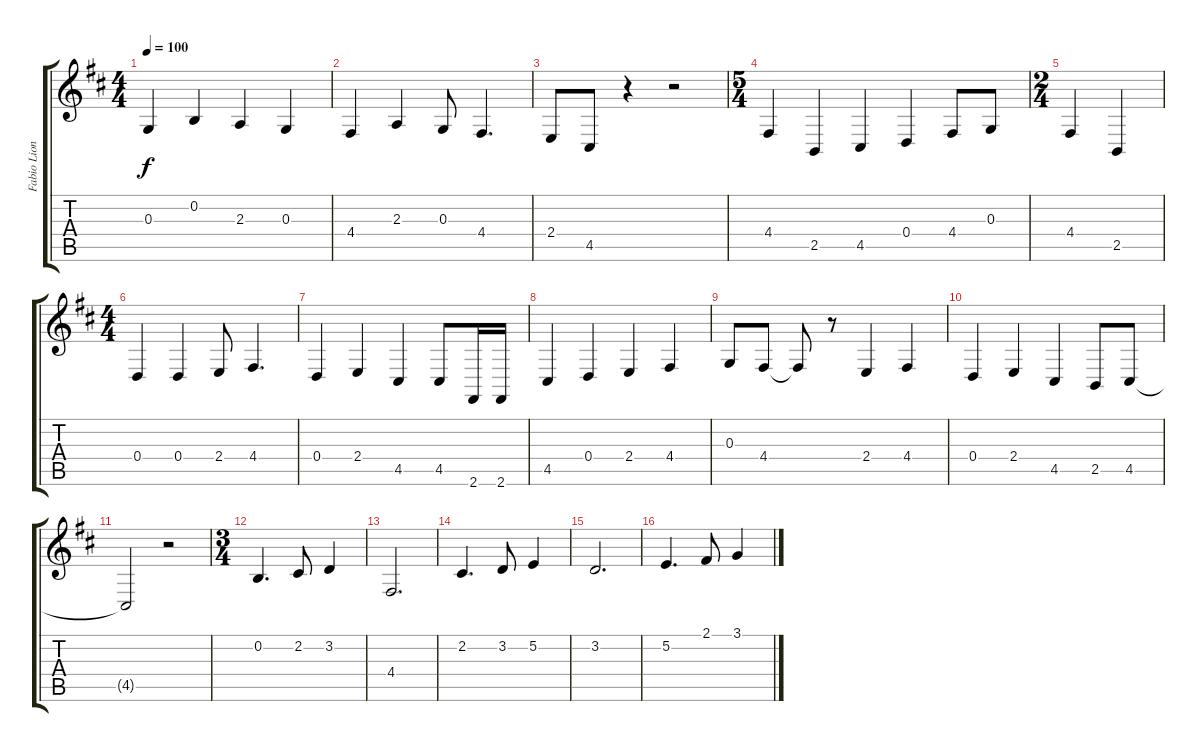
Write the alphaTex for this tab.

\track ("Fabio Lione" "Fabio Lion") {instrument bassoon}
\staff {score tabs}
\tuning (E4 B3 G3 D3 A2 E2) {hide}
\ts (4 4)
\tempo 100
\clef g2
\ks bminor
0.3.4{dy f} 0.2.4 2.3.4 0.3.4 |
4.4.4 2.3.4 0.3.8 4.4.4{d} |
2.4.8 4.5.8 r.4 r.2 |
\ts (5 4)
4.4.4 2.5.4 4.5.4 0.4.4 4.4.8 0.3.8 |
\ts (2 4)
4.4.4 2.5.4 |
\ts (4 4)
0.4.4 0.4.4 2.4.8 4.4.4{d} |
0.4.4 2.4.4 4.5.4 4.5.8 2.6.16 2.6.16 |
4.5.4 0.4.4 2.4.4 4.4.4 |
0.3.8 4.4.8 4.4{t}.8 r.8 2.4.4 4.4.4 |
0.4.4 2.4.4 4.5.4 2.5.8 4.5.8 |
4.5{t}.2 r.2 |
\ts (3 4)
0.2.4{d} 2.2.8 3.2.4 |
4.4.2{d} |
2.2.4{d} 3.2.8 5.2.4 |
3.2.2{d} |
5.2.4{d} 2.1.8 3.1.4
